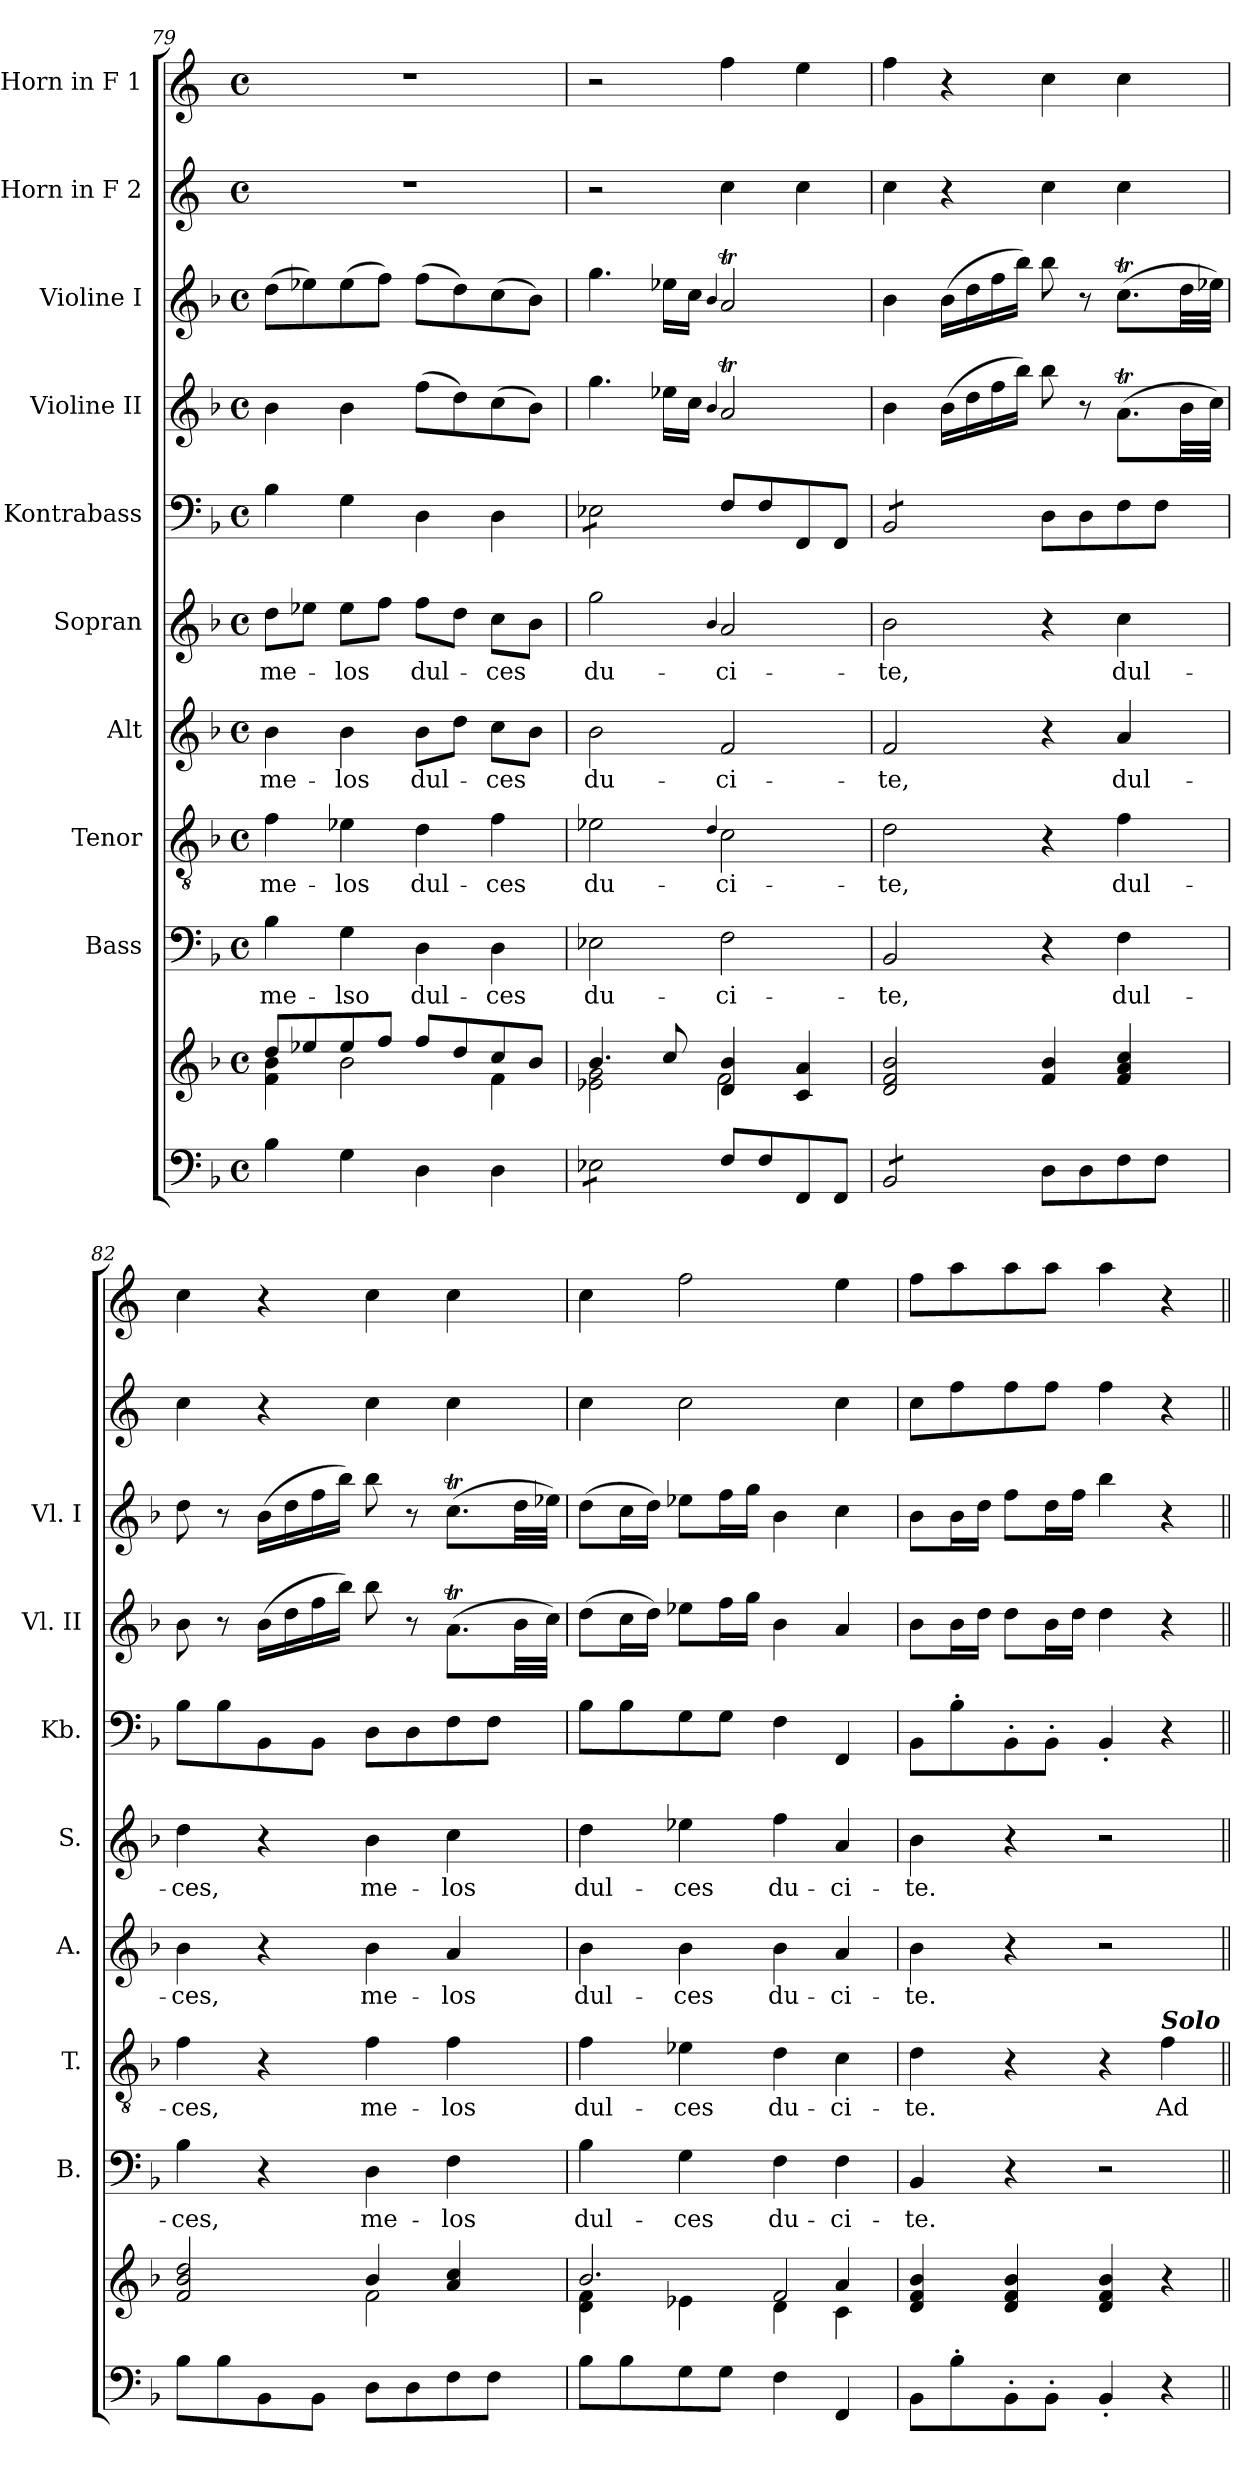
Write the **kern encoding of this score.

**kern	**kern	**kern	**text	**kern	**text	**kern	**text	**kern	**text	**kern	**kern	**kern	**kern	**kern
*part10	*part10	*part9	*part9	*part8	*part8	*part7	*part7	*part6	*part6	*part5	*part4	*part3	*part2	*part1
*staff11	*staff10	*staff9	*staff9	*staff8	*staff8	*staff7	*staff7	*staff6	*staff6	*staff5	*staff4	*staff3	*staff2	*staff1
*	*	*I"Bass	*	*I"Tenor	*	*I"Alt	*	*I"Sopran	*	*I"Kontrabass	*I"Violine II	*I"Violine I	*I"Horn in F 2	*I"Horn in F 1
*	*	*I'B.	*	*I'T.	*	*I'A.	*	*I'S.	*	*I'Kb.	*I'Vl. II	*I'Vl. I	*	*
*clefF4	*clefG2	*clefF4	*	*clefGv2	*	*clefG2	*	*clefG2	*	*clefF4	*clefG2	*clefG2	*clefG2	*clefG2
*	*	*	*	*	*	*	*	*	*	*ITrd7c12	*	*	*ITrd4c7	*ITrd4c7
*k[b-]	*k[b-]	*k[b-]	*	*k[b-]	*	*k[b-]	*	*k[b-]	*	*k[b-]	*k[b-]	*k[b-]	*k[b-]	*k[b-]
*F:	*F:	*F:	*	*F:	*	*F:	*	*F:	*	*F:	*F:	*F:	*F:	*F:
*M4/4	*M4/4	*M4/4	*	*M4/4	*	*M4/4	*	*M4/4	*	*M4/4	*M4/4	*M4/4	*M4/4	*M4/4
*met(c)	*met(c)	*met(c)	*	*met(c)	*	*met(c)	*	*met(c)	*	*met(c)	*met(c)	*met(c)	*met(c)	*met(c)
=79	=79	=79	=79	=79	=79	=79	=79	=79	=79	=79	=79	=79	=79	=79
*	*^	*	*	*	*	*	*	*	*	*	*	*	*	*
!	!	!	!	!LO:LY:b	!	!LO:LY:b	!	!LO:LY:b	!	!LO:LY:b	!	!	!	!	!
4B-\	8dd/L	4f\ 4b-\	4B-\	me-	4f\	me-	4b-\	me-	8dd\L	me-	4BB-\	4b-\	(>8dd\L	1r	1r
.	8ee-X/	.	.	.	.	.	.	.	8ee-X\J	.	.	.	8ee-X\)	.	.
!	!	!	!	!LO:LY:b	!	!LO:LY:b	!	!LO:LY:b	!	!LO:LY:b	!	!	!	!	!
4G\	8ee-/	2b-\	4G\	-lso	4e-X\	-los	4b-\	-los	8ee-\L	-los	4GG\	4b-\	(>8ee-\	.	.
.	8ff/J	.	.	.	.	.	.	.	8ff\J	.	.	.	8ff\J)	.	.
!	!	!	!	!LO:LY:b	!	!LO:LY:b	!	!LO:LY:b	!	!LO:LY:b	!	!	!	!	!
4D\	8ff/L	.	4D\	dul-	4d\	dul-	8b-\L	dul-	8ff\L	dul-	4DD\	(>8ff\L	(>8ff\L	.	.
.	8dd/	.	.	.	.	.	8dd\J	.	8dd\J	.	.	8dd\)	8dd\)	.	.
!	!	!	!	!LO:LY:b	!	!LO:LY:b	!	!LO:LY:b	!	!LO:LY:b	!	!	!	!	!
4D\	8cc/	4f\	4D\	-ces	4f\	-ces	8cc\L	-ces	8cc\L	-ces	4DD\	(>8cc\	(>8cc\	.	.
.	8b-/J	.	.	.	.	.	8b-\J	.	8b-\J	.	.	8b-\J)	8b-\J)	.	.
=80	=80	=80	=80	=80	=80	=80	=80	=80	=80	=80	=80	=80	=80	=80	=80
!	!	!	!	!LO:LY:b	!	!LO:LY:b	!	!LO:LY:b	!	!LO:LY:b	!	!	!	!	!
*tremolo	*	*	*	*	*	*	*	*	*	*	*	*	*	*	*
*	*	*	*	*	*	*	*	*	*	*	*tremolo	*	*	*	*
8E-X\L	4.b-/	2e-X\ 2g\	2E-X\	du-	2e-X\	du-	2b-\	du-	2gg\	du-	8EE-X\L	4.gg\	4.gg\	2r	2r
8E-X\	.	.	.	.	.	.	.	.	.	.	8EE-X\	.	.	.	.
8E-X\	.	.	.	.	.	.	.	.	.	.	8EE-X\	.	.	.	.
8E-X\J	8cc/	.	.	.	.	.	.	.	.	.	8EE-X\J	16ee-X\LL	16ee-X\LL	.	.
*	*	*	*	*	*	*	*	*	*	*	*Xtremolo	*	*	*	*
*Xtremolo	*	*	*	*	*	*	*	*	*	*	*	*	*	*	*
.	.	.	.	.	.	.	.	.	.	.	.	16cc\JJ	16cc\JJ	.	.
.	.	.	.	.	4qqd/	.	.	.	4qqb-/	.	.	4qqb-/	4qqb-/	.	.
!	!	!	!	!LO:LY:b	!	!LO:LY:b	!	!LO:LY:b	!	!LO:LY:b	!	!	!	!	!
8F/L	4d/ 4b-/	2f\	2F\	-ci-	2c\	-ci-	2f/	-ci-	2a/	-ci-	8FF/L	2at/	2at/	4f\	4b-\
8F/	.	.	.	.	.	.	.	.	.	.	8FF/	.	.	.	.
8FF/	4c/ 4a/	.	.	.	.	.	.	.	.	.	8FFF/	.	.	4f\	4a\
8FF/J	.	.	.	.	.	.	.	.	.	.	8FFF/J	.	.	.	.
*	*v	*v	*	*	*	*	*	*	*	*	*	*	*	*	*
!!LO:PB:g=z
=81	=81	=81	=81	=81	=81	=81	=81	=81	=81	=81	=81	=81	=81	=81
!	!	!	!LO:LY:b	!	!LO:LY:b	!	!LO:LY:b	!	!LO:LY:b	!	!	!	!	!
*tremolo	*	*	*	*	*	*	*	*	*	*	*	*	*	*
*	*	*	*	*	*	*	*	*	*	*tremolo	*	*	*	*
8BB-/L	2d/ 2f/ 2b-/	2BB-/	-te,	2d\	-te,	2f/	-te,	2b-\	-te,	8BBB-/L	4b-\	4b-\	4f\	4b-\
8BB-/	.	.	.	.	.	.	.	.	.	8BBB-/	.	.	.	.
8BB-/	.	.	.	.	.	.	.	.	.	8BBB-/	(>16b-\LL	(>16b-\LL	4r	4r
.	.	.	.	.	.	.	.	.	.	.	16dd\	16dd\	.	.
8BB-/J	.	.	.	.	.	.	.	.	.	8BBB-/J	16ff\	16ff\	.	.
*	*	*	*	*	*	*	*	*	*	*Xtremolo	*	*	*	*
*Xtremolo	*	*	*	*	*	*	*	*	*	*	*	*	*	*
.	.	.	.	.	.	.	.	.	.	.	16bb-\JJ)	16bb-\JJ)	.	.
8D\L	4f/ 4b-/	4r	.	4r	.	4r	.	4r	.	8DD\L	8bb-\	8bb-\	4f\	4f\
8D\	.	.	.	.	.	.	.	.	.	8DD\	8r	8r	.	.
!	!	!	!LO:LY:b	!	!LO:LY:b	!	!LO:LY:b	!	!LO:LY:b	!	!	!	!	!
8F\	4f/ 4a/ 4cc/	4F\	dul-	4f\	dul-	4a/	dul-	4cc\	dul-	8FF\	(>8.at\L	(>8.ccT\L	4f\	4f\
8F\J	.	.	.	.	.	.	.	.	.	8FF\J	.	.	.	.
.	.	.	.	.	.	.	.	.	.	.	32b-\LL	32dd\LL	.	.
.	.	.	.	.	.	.	.	.	.	.	32cc\JJJ)	32ee-X\JJJ)	.	.
=82	=82	=82	=82	=82	=82	=82	=82	=82	=82	=82	=82	=82	=82	=82
*	*^	*	*	*	*	*	*	*	*	*	*	*	*	*
!	!	!	!	!LO:LY:b	!	!LO:LY:b	!	!LO:LY:b	!	!LO:LY:b	!	!	!	!	!
8B-\L	2f/ 2b-/ 2dd/	2ryy	4B-\	-ces,	4f\	-ces,	4b-\	-ces,	4dd\	-ces,	8BB-\L	8b-\	8dd\	4f\	4f\
8B-\	.	.	.	.	.	.	.	.	.	.	8BB-\	8r	8r	.	.
8BB-\	.	.	4r	.	4r	.	4r	.	4r	.	8BBB-\	(>16b-\LL	(>16b-\LL	4r	4r
.	.	.	.	.	.	.	.	.	.	.	.	16dd\	16dd\	.	.
8BB-\J	.	.	.	.	.	.	.	.	.	.	8BBB-\J	16ff\	16ff\	.	.
.	.	.	.	.	.	.	.	.	.	.	.	16bb-\JJ)	16bb-\JJ)	.	.
!	!	!	!	!LO:LY:b	!	!LO:LY:b	!	!LO:LY:b	!	!LO:LY:b	!	!	!	!	!
8D\L	4b-/	2f\	4D\	me-	4f\	me-	4b-\	me-	4b-\	me-	8DD\L	8bb-\	8bb-\	4f\	4f\
8D\	.	.	.	.	.	.	.	.	.	.	8DD\	8r	8r	.	.
!	!	!	!	!LO:LY:b	!	!LO:LY:b	!	!LO:LY:b	!	!LO:LY:b	!	!	!	!	!
8F\	4a/ 4cc/	.	4F\	-los	4f\	-los	4a/	-los	4cc\	-los	8FF\	(>8.at\L	(>8.ccT\L	4f\	4f\
8F\J	.	.	.	.	.	.	.	.	.	.	8FF\J	.	.	.	.
.	.	.	.	.	.	.	.	.	.	.	.	32b-\LL	32dd\LL	.	.
.	.	.	.	.	.	.	.	.	.	.	.	32cc\JJJ)	32ee-X\JJJ)	.	.
=83	=83	=83	=83	=83	=83	=83	=83	=83	=83	=83	=83	=83	=83	=83	=83
*	*	*^	*	*	*	*	*	*	*	*	*	*	*	*	*
!	!	!	!	!	!LO:LY:b	!	!LO:LY:b	!	!LO:LY:b	!	!LO:LY:b	!	!	!	!	!
8B-\L	2.b-/	4d\ 4f\	2ryy	4B-\	dul-	4f\	dul-	4b-\	dul-	4dd\	dul-	8BB-\L	(>8dd\L	(>8dd\L	4f\	4f\
8B-\	.	.	.	.	.	.	.	.	.	.	.	8BB-\	16cc\L	16cc\L	.	.
.	.	.	.	.	.	.	.	.	.	.	.	.	16dd\JJ)	16dd\JJ)	.	.
!	!	!	!	!	!LO:LY:b	!	!LO:LY:b	!	!LO:LY:b	!	!LO:LY:b	!	!	!	!	!
8G\	.	4e-X\	.	4G\	-ces	4e-X\	-ces	4b-\	-ces	4ee-X\	-ces	8GG\	8ee-X\L	8ee-X\L	2f\	2b-\
8G\J	.	.	.	.	.	.	.	.	.	.	.	8GG\J	16ff\L	16ff\L	.	.
.	.	.	.	.	.	.	.	.	.	.	.	.	16gg\JJ	16gg\JJ	.	.
!	!	!	!	!	!LO:LY:b	!	!LO:LY:b	!	!LO:LY:b	!	!LO:LY:b	!	!	!	!	!
4F\	.	4d\	2f/	4F\	du-	4d\	du-	4b-\	du-	4ff\	du-	4FF\	4b-\	4b-\	.	.
!	!	!	!	!	!LO:LY:b	!	!LO:LY:b	!	!LO:LY:b	!	!LO:LY:b	!	!	!	!	!
4FF/	4a/	4c\	.	4F\	-ci-	4c\	-ci-	4a/	-ci-	4a/	-ci-	4FFF/	4a/	4cc\	4f\	4a\
*	*	*v	*v	*	*	*	*	*	*	*	*	*	*	*	*	*
=84	=84	=84	=84	=84	=84	=84	=84	=84	=84	=84	=84	=84	=84	=84	=84
!	!	!	!	!LO:LY:b	!	!LO:LY:b	!	!LO:LY:b	!	!LO:LY:b	!	!	!	!	!
*	*v	*v	*	*	*	*	*	*	*	*	*	*	*	*	*
8BB-\L	4d/ 4f/ 4b-/	4BB-/	-te.	4d\	-te.	4b-\	-te.	4b-\	-te.	8BBB-\L	8b-\L	8b-\L	8f\L	8b-\L
8B-'>\	.	.	.	.	.	.	.	.	.	8BB-'>\	16b-\L	16b-\L	8b-\	8dd\
.	.	.	.	.	.	.	.	.	.	.	16dd\JJ	16dd\JJ	.	.
8BB-'>\	4d/ 4f/ 4b-/	4r	.	4r	.	4r	.	4r	.	8BBB-'>\	8dd\L	8ff\L	8b-\	8dd\
8BB-'>\J	.	.	.	.	.	.	.	.	.	8BBB-'>\J	16b-\L	16dd\L	8b-\J	8dd\J
.	.	.	.	.	.	.	.	.	.	.	16dd\JJ	16ff\JJ	.	.
4BB-'</	4d/ 4f/ 4b-/	2r	.	4r	.	2r	.	2r	.	4BBB-'</	4dd\	4bb-\	4b-\	4dd\
!	!	!	!	!LO:TX:a:Bi:t=Solo	!	!	!	!	!	!	!	!	!	!
!	!	!	!	!	!LO:LY:b	!	!	!	!	!	!	!	!	!
4r	4r	.	.	4f\	Ad	.	.	.	.	4r	4r	4r	4r	4r
=||	=||	=||	=||	=||	=||	=||	=||	=||	=||	=||	=||	=||	=||	=||
*-	*-	*-	*-	*-	*-	*-	*-	*-	*-	*-	*-	*-	*-	*-
